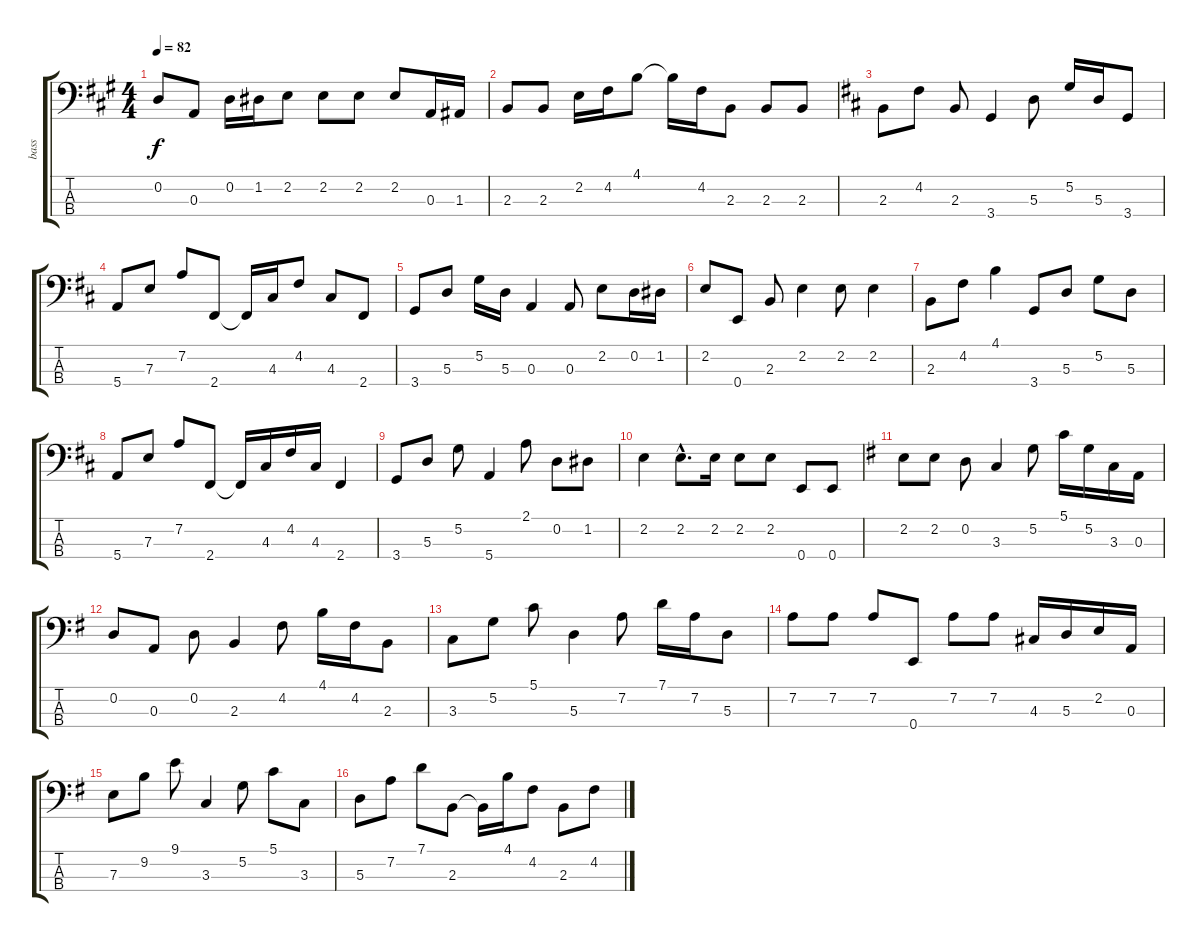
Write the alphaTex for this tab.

\track ("bass" "bass") {instrument electricbassfinger}
\staff {score tabs}
\tuning (G2 D2 A1 E1) {hide}
\ts (4 4)
\tempo 82
\clef f4
\ks a
0.2.8{dy f} 0.3.8 0.2.16 1.2.16 2.2.8 2.2.8 2.2.8 2.2.8 0.3.16 1.3.16 |
2.3.8 2.3.8 2.2.16 4.2.16 4.1.8 4.1{t}.16 4.2.16 2.3.8 2.3.8 2.3.8 |
\ks d
2.3.8 4.2.8 2.3.8 3.4.4 5.3.8 5.2.16 5.3.16 3.4.8 |
5.4.8 7.3.8 7.2.8 2.4.8 2.4{t}.16 4.3.16 4.2.8 4.3.8 2.4.8 |
3.4.8 5.3.8 5.2.16 5.3.16 0.3.4 0.3.8 2.2.8 0.2.16 1.2.16 |
2.2.8 0.4.8 2.3.8 2.2.4 2.2.8 2.2.4 |
2.3.8 4.2.8 4.1.4 3.4.8 5.3.8 5.2.8 5.3.8 |
5.4.8 7.3.8 7.2.8 2.4.8 2.4{t}.16 4.3.16 4.2.16 4.3.16 2.4.4 |
3.4.8 5.3.8 5.2.8 5.4.4 2.1.8 0.2.8 1.2.8 |
2.2.4 2.2{hac}.8{d} 2.2.16 2.2.8 2.2.8 0.4.8 0.4.8 |
\ks g
2.2.8 2.2.8 0.2.8 3.3.4 5.2.8 5.1.16 5.2.16 3.3.16 0.3.16 |
0.2.8 0.3.8 0.2.8 2.3.4 4.2.8 4.1.16 4.2.16 2.3.8 |
3.3.8 5.2.8 5.1.8 5.3.4 7.2.8 7.1.16 7.2.16 5.3.8 |
7.2.8 7.2.8 7.2.8 0.4.8 7.2.8 7.2.8 4.3.16 5.3.16 2.2.16 0.3.16 |
7.3.8 9.2.8 9.1.8 3.3.4 5.2.8 5.1.8 3.3.8 |
5.3.8 7.2.8 7.1.8 2.3.8 2.3{t}.16 4.1.16 4.2.8 2.3.8 4.2.8
